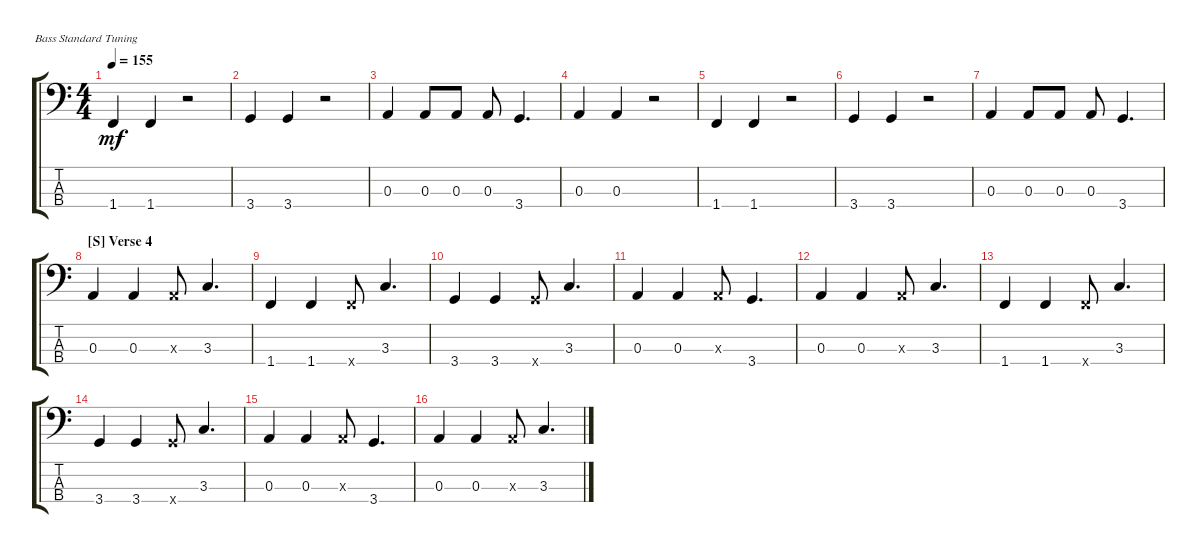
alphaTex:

\defaultSystemsLayout 4
\bracketExtendMode groupsimilarinstruments
\singleTrackTrackNamePolicy hidden
\multiTrackTrackNamePolicy hidden
\firstSystemTrackNameOrientation horizontal
\otherSystemsTrackNameOrientation horizontal
\track ("Steve Harris" "E-Bass") {instrument electricbassfinger}
\staff {score tabs}
\tuning (G2 D2 A1 E1)
\ts (4 4)
\tempo 155
\clef f4
\scale
1.03909
\ks c
1.4.4{dy mf} 1.4.4 r.2 |
\scale
0.960908 3.4.4 3.4.4 r.2 |
\scale
1.03909 0.3.4 0.3.8 0.3.8 0.3.8 3.4.4{d} |
\scale
0.960908 0.3.4 0.3.4 r.2 |
\scale
1.03909 1.4.4 1.4.4 r.2 |
\scale
0.960908 3.4.4 3.4.4 r.2 |
\scale
1.03909 0.3.4 0.3.8 0.3.8 0.3.8 3.4.4{d} |
\section ("S" "Verse 4")
\scale
0.960908 0.3.4 0.3.4 0.3{x}.8 3.3.4{d} |
\scale
1.03909 1.4.4 1.4.4 1.4{x}.8 3.3.4{d} |
\scale
0.960908 3.4.4 3.4.4 3.4{x}.8 3.3.4{d} |
\scale
1.03909 0.3.4 0.3.4 0.3{x}.8 3.4.4{d} |
\scale
0.960908 0.3.4 0.3.4 0.3{x}.8 3.3.4{d} |
\scale
1.03909 1.4.4 1.4.4 1.4{x}.8 3.3.4{d} |
\scale
0.960908 3.4.4 3.4.4 3.4{x}.8 3.3.4{d} |
\scale
1.03909 0.3.4 0.3.4 0.3{x}.8 3.4.4{d} |
\scale
0.960908 0.3.4 0.3.4 0.3{x}.8 3.3.4{d}
